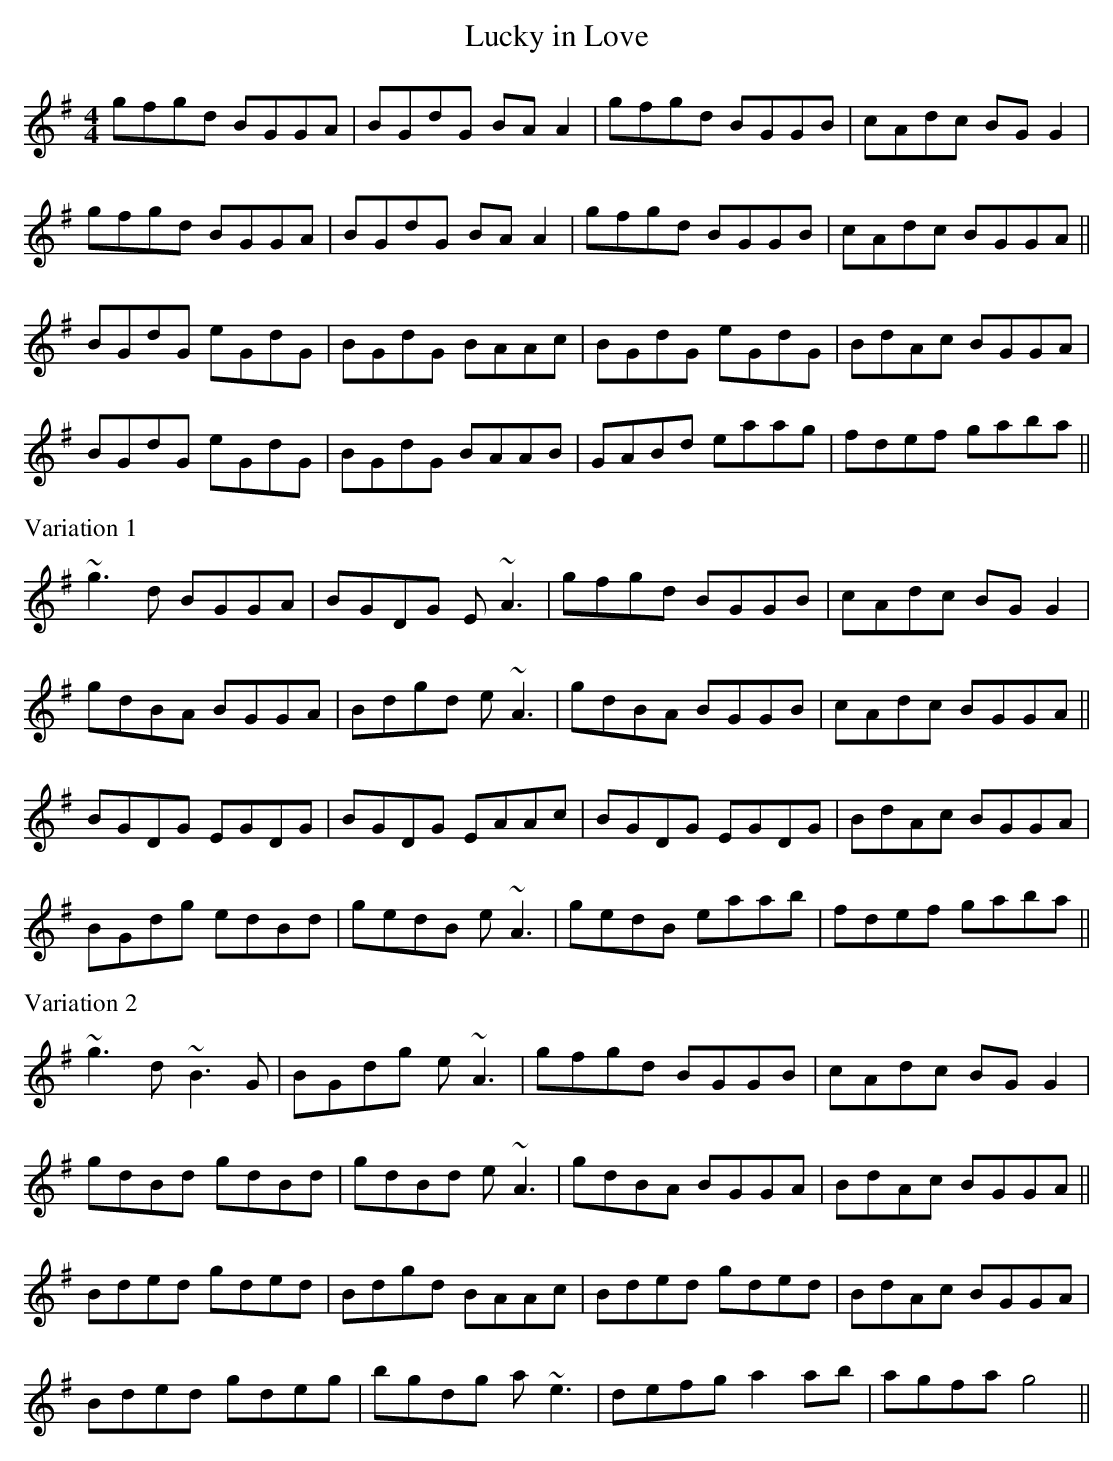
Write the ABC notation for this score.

X:1
T:Lucky in Love
M:4/4
L:1/8
K:G
gfgd BGGA|BGdG BAA2|gfgd BGGB|cAdc BGG2|
gfgd BGGA|BGdG BAA2|gfgd BGGB|cAdc BGGA||
BGdG eGdG|BGdG BAAc|BGdG eGdG|BdAc BGGA|
BGdG eGdG|BGdG BAAB|GABd eaag|fdef gaba||
%%text Variation 1
~g3d BGGA|BGDG E~A3|gfgd BGGB|cAdc BGG2|
gdBA BGGA|Bdgd e~A3|gdBA BGGB|cAdc BGGA||
BGDG EGDG|BGDG EAAc|BGDG EGDG|BdAc BGGA|
BGdg edBd|gedB e~A3|gedB eaab|fdef gaba||
%%text Variation 2
~g3d ~B3G|BGdg e~A3|gfgd BGGB|cAdc BGG2|
gdBd gdBd|gdBd e~A3|gdBA BGGA|BdAc BGGA||
Bded gded|Bdgd BAAc|Bded gded|BdAc BGGA|
Bded gdeg|bgdg a~e3|defg a2ab|agfa g4||
